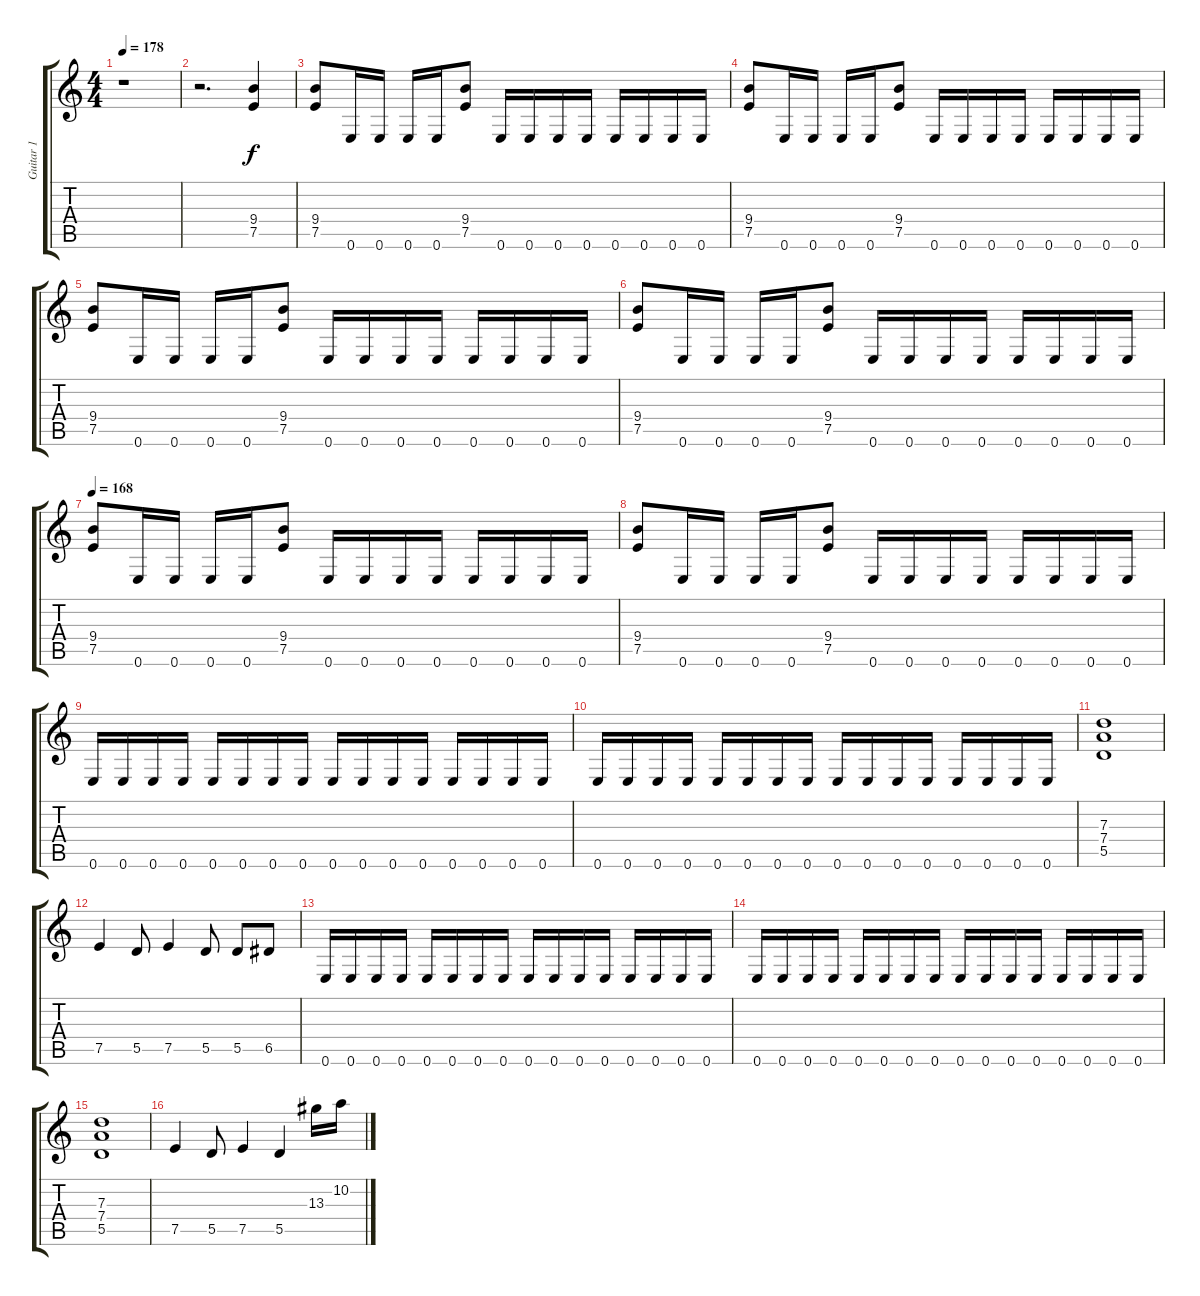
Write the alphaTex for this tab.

\track ("Guitar 1" "Guitar 1") {instrument distortionguitar}
\staff {score tabs}
\tuning (E4 B3 G3 D3 A2 E2) {hide}
\ts (4 4)
\tempo 178
\clef g2
\ks c
r.1{dy f} |
r.2{d} (9.4 7.5).4{volume 16 balance 10 instrument distortionguitar} |
(9.4 7.5).8 0.6.16 0.6.16 0.6.16 0.6.16 (9.4 7.5).8 0.6.16 0.6.16 0.6.16 0.6.16 0.6.16 0.6.16 0.6.16 0.6.16 |
(9.4 7.5).8 0.6.16 0.6.16 0.6.16 0.6.16 (9.4 7.5).8 0.6.16 0.6.16 0.6.16 0.6.16 0.6.16 0.6.16 0.6.16 0.6.16 |
(9.4 7.5).8 0.6.16 0.6.16 0.6.16 0.6.16 (9.4 7.5).8 0.6.16 0.6.16 0.6.16 0.6.16 0.6.16 0.6.16 0.6.16 0.6.16 |
(9.4 7.5).8 0.6.16 0.6.16 0.6.16 0.6.16 (9.4 7.5).8 0.6.16 0.6.16 0.6.16 0.6.16 0.6.16 0.6.16 0.6.16 0.6.16 |
\tempo 168
(9.4 7.5).8 0.6.16 0.6.16 0.6.16 0.6.16 (9.4 7.5).8 0.6.16 0.6.16 0.6.16 0.6.16 0.6.16 0.6.16 0.6.16 0.6.16 |
(9.4 7.5).8 0.6.16 0.6.16 0.6.16 0.6.16 (9.4 7.5).8 0.6.16 0.6.16 0.6.16 0.6.16 0.6.16 0.6.16 0.6.16 0.6.16 |
0.6.16 0.6.16 0.6.16 0.6.16 0.6.16 0.6.16 0.6.16 0.6.16 0.6.16 0.6.16 0.6.16 0.6.16 0.6.16 0.6.16 0.6.16 0.6.16 |
0.6.16 0.6.16 0.6.16 0.6.16 0.6.16 0.6.16 0.6.16 0.6.16 0.6.16 0.6.16 0.6.16 0.6.16 0.6.16 0.6.16 0.6.16 0.6.16 |
(7.3 7.4 5.5).1{instrument distortionguitar} |
7.5.4 5.5.8 7.5.4 5.5.8 5.5.8 6.5.8 |
0.6.16 0.6.16 0.6.16 0.6.16 0.6.16 0.6.16 0.6.16 0.6.16 0.6.16 0.6.16 0.6.16 0.6.16 0.6.16 0.6.16 0.6.16 0.6.16 |
0.6.16 0.6.16 0.6.16 0.6.16 0.6.16 0.6.16 0.6.16 0.6.16 0.6.16 0.6.16 0.6.16 0.6.16 0.6.16 0.6.16 0.6.16 0.6.16 |
(7.3 7.4 5.5).1 |
7.5.4 5.5.8 7.5.4 5.5.4 13.3.16 10.2.16
